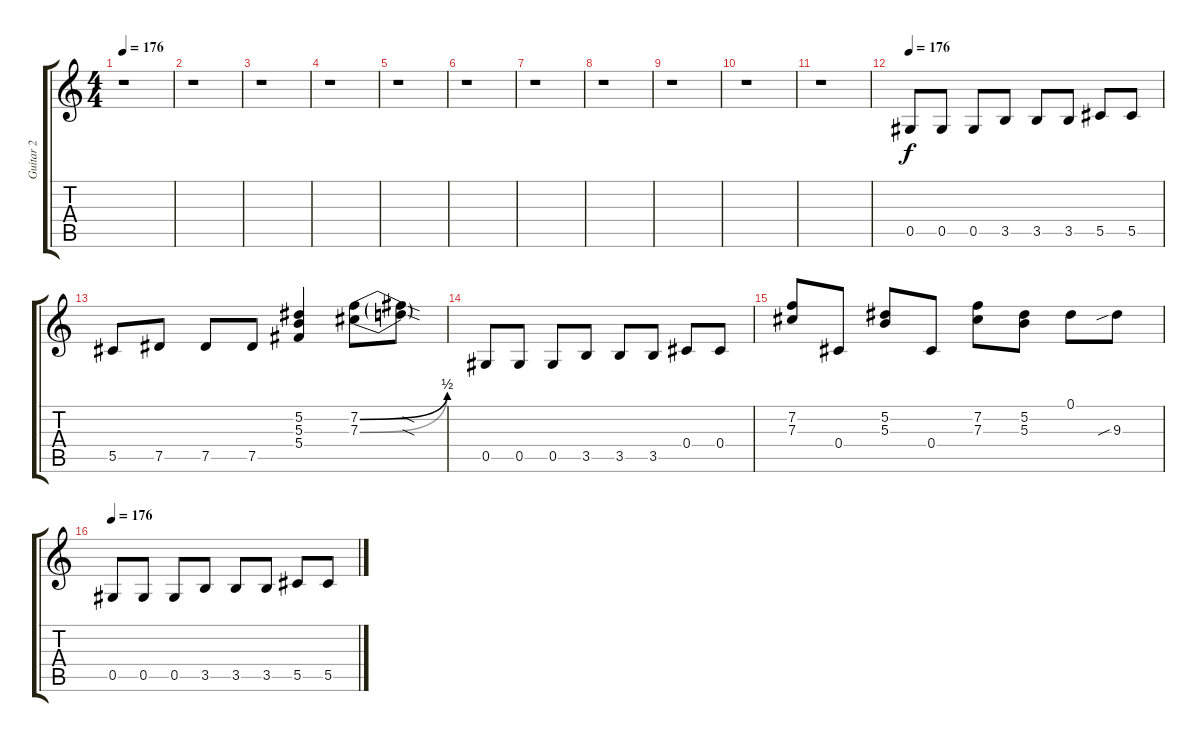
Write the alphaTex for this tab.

\track ("Guitar 2" "Guitar 2") {instrument overdrivenguitar}
\staff {score tabs}
\tuning (Eb4 Bb3 Gb3 Db3 Ab2 Eb2) {hide}
\ts (4 4)
\tempo 176
\clef g2
\ks c
r.1{dy f} |
r.1 |
r.1 |
r.1 |
r.1 |
r.1 |
r.1 |
r.1 |
r.1 |
r.1 |
r.1 |
\tempo 176
0.5.8 0.5.8 0.5.8 3.5.8 3.5.8 3.5.8 5.5.8 5.5.8 |
5.5.8 7.5.8 7.5.8 7.5.8 (5.2 5.3 5.4).4 (7.2{be (bend 0 0 60 2)} 7.3{be (bend 0 0 60 2)}).8 (7.2{sod t} 7.3{sod t}).8 |
0.5.8 0.5.8 0.5.8 3.5.8 3.5.8 3.5.8 0.4.8 0.4.8 |
(7.2 7.3).8 0.4.8 (5.2 5.3).8 0.4.8 (7.2 7.3).8 (5.2 5.3).8 0.1.8 9.3{sib}.8 |
\tempo 176
0.5.8 0.5.8 0.5.8 3.5.8 3.5.8 3.5.8 5.5.8 5.5.8
